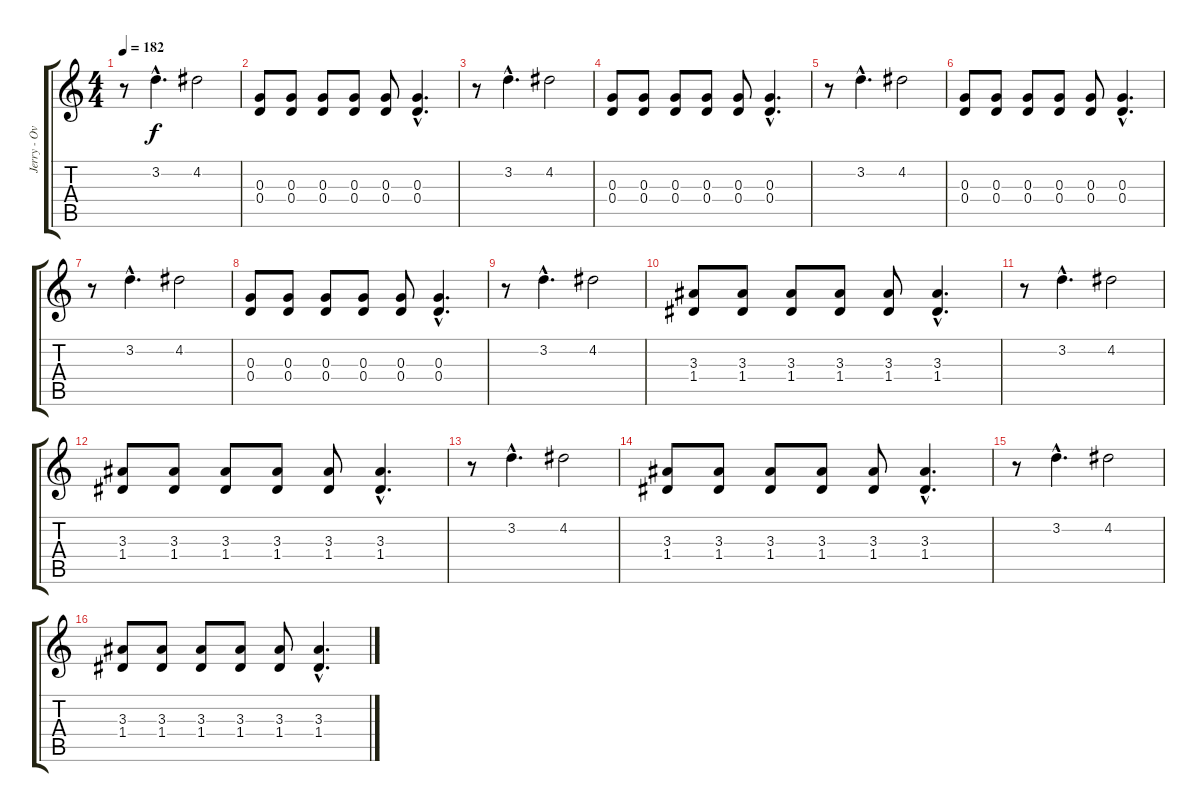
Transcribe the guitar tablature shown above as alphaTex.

\track ("Jerry - Overdriven" "Jerry - Ov") {instrument overdrivenguitar}
\staff {score tabs}
\tuning (E4 B3 G3 D3 A2 E2) {hide}
\ts (4 4)
\tempo 182
\clef g2
\ks c
r.8{dy f} 3.2{hac}.4{d} 4.2.2 |
(0.3 0.4).8 (0.3 0.4).8 (0.3 0.4).8 (0.3 0.4).8 (0.3 0.4).8 (0.3{hac} 0.4{hac}).4{d} |
r.8 3.2{hac}.4{d} 4.2.2 |
(0.3 0.4).8 (0.3 0.4).8 (0.3 0.4).8 (0.3 0.4).8 (0.3 0.4).8 (0.3{hac} 0.4{hac}).4{d} |
r.8 3.2{hac}.4{d} 4.2.2 |
(0.3 0.4).8 (0.3 0.4).8 (0.3 0.4).8 (0.3 0.4).8 (0.3 0.4).8 (0.3{hac} 0.4{hac}).4{d} |
r.8 3.2{hac}.4{d} 4.2.2 |
(0.3 0.4).8 (0.3 0.4).8 (0.3 0.4).8 (0.3 0.4).8 (0.3 0.4).8 (0.3{hac} 0.4{hac}).4{d} |
r.8 3.2{hac}.4{d} 4.2.2 |
(3.3 1.4).8 (3.3 1.4).8 (3.3 1.4).8 (3.3 1.4).8 (3.3 1.4).8 (3.3{hac} 1.4{hac}).4{d} |
r.8 3.2{hac}.4{d} 4.2.2 |
(3.3 1.4).8 (3.3 1.4).8 (3.3 1.4).8 (3.3 1.4).8 (3.3 1.4).8 (3.3{hac} 1.4{hac}).4{d} |
r.8 3.2{hac}.4{d} 4.2.2 |
(3.3 1.4).8 (3.3 1.4).8 (3.3 1.4).8 (3.3 1.4).8 (3.3 1.4).8 (3.3{hac} 1.4{hac}).4{d} |
r.8 3.2{hac}.4{d} 4.2.2 |
(3.3 1.4).8 (3.3 1.4).8 (3.3 1.4).8 (3.3 1.4).8 (3.3 1.4).8 (3.3{hac} 1.4{hac}).4{d}
